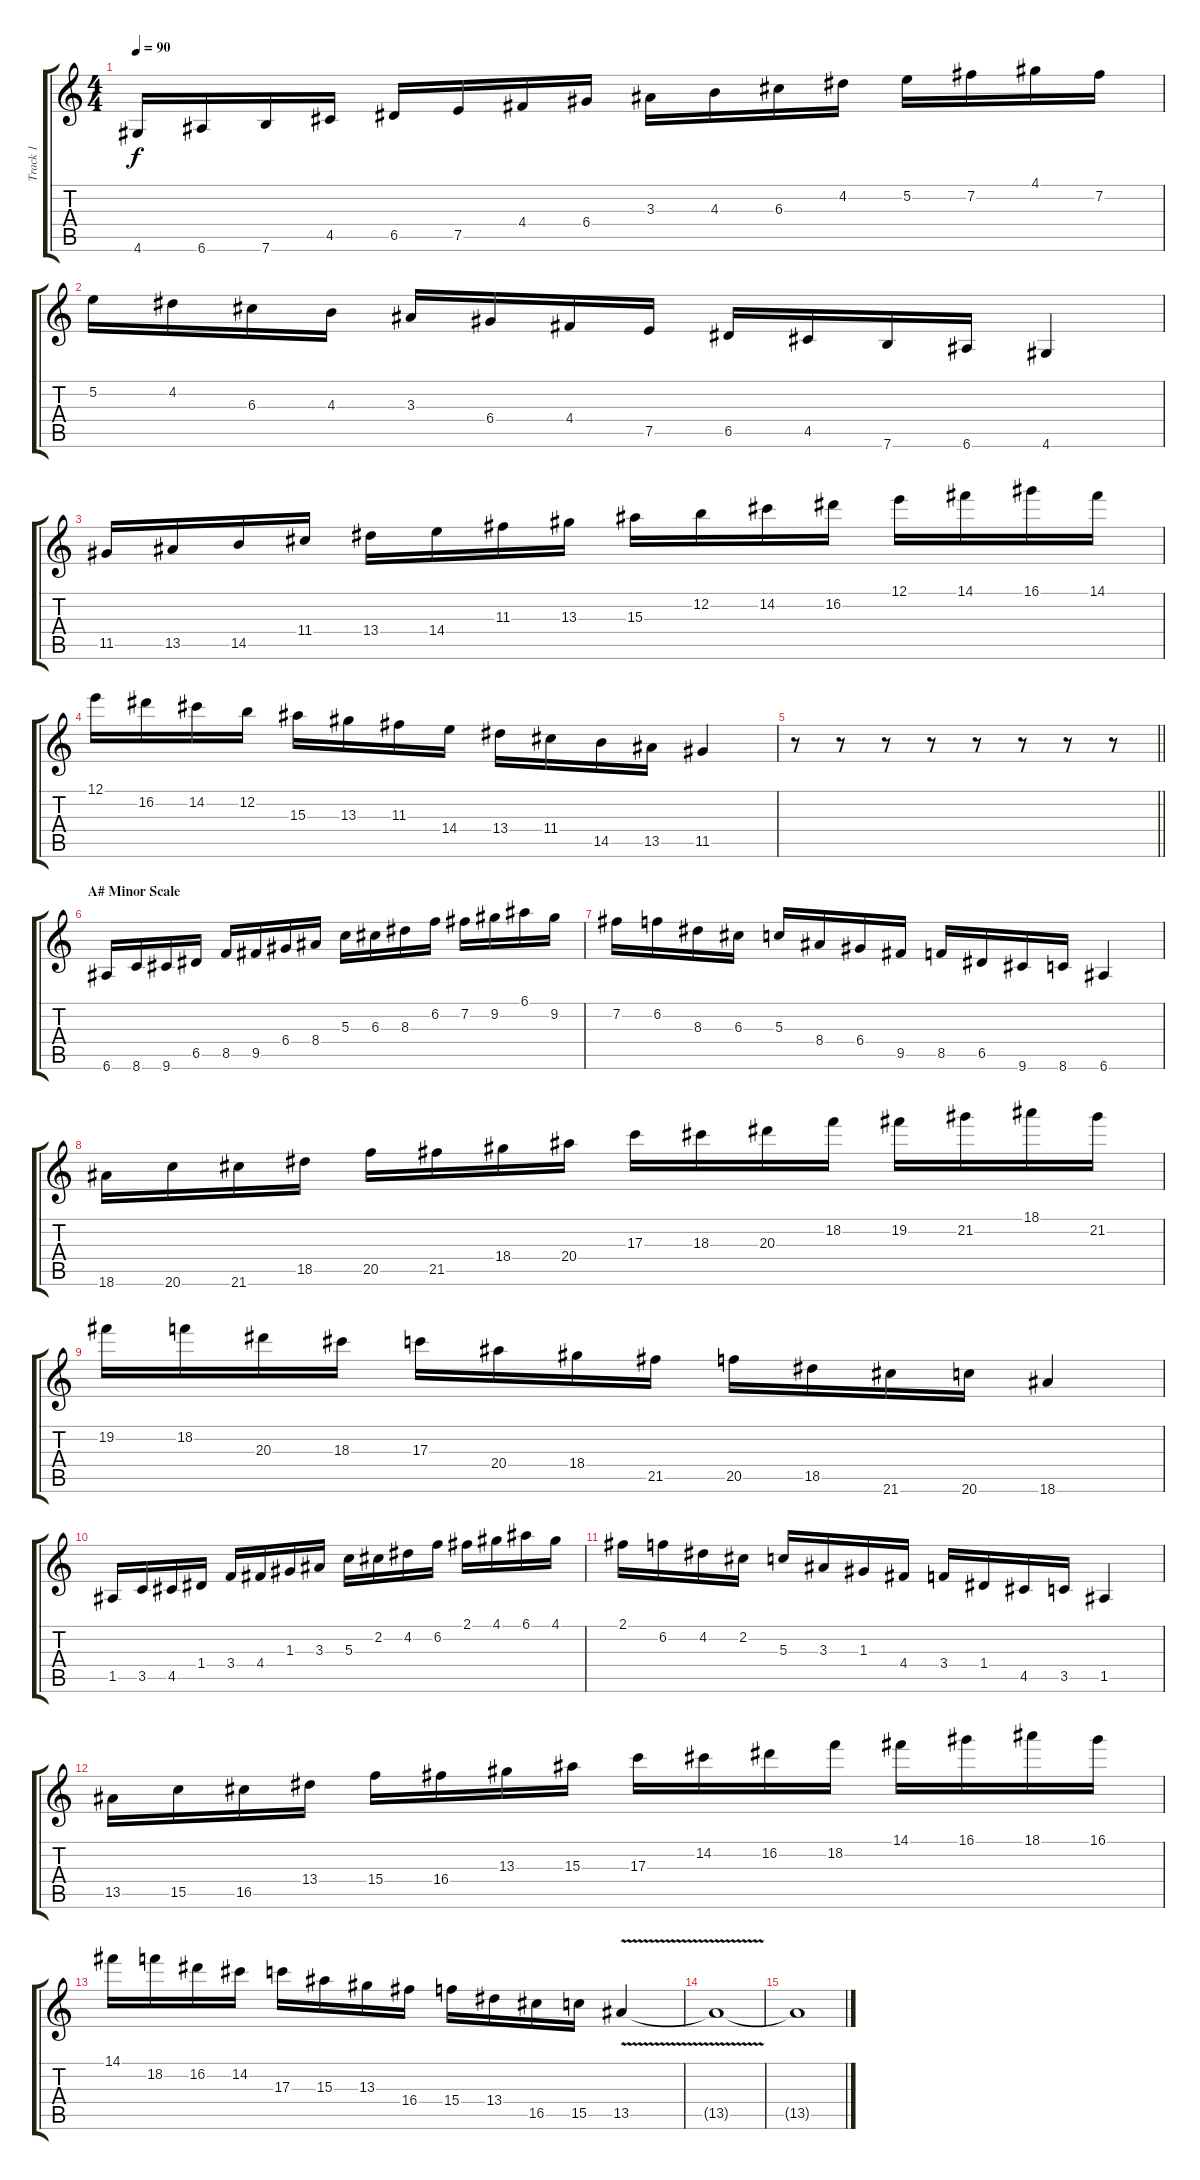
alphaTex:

\track ("Track 1" "Track 1") {instrument overdrivenguitar}
\staff {score tabs}
\tuning (E4 B3 G3 D3 A2 E2) {hide}
\ts (4 4)
\tempo 90
\clef g2
\ks c
4.6.16{dy f} 6.6.16 7.6.16 4.5.16 6.5.16 7.5.16 4.4.16 6.4.16 3.3.16 4.3.16 6.3.16 4.2.16 5.2.16 7.2.16 4.1.16 7.2.16 |
5.2.16 4.2.16 6.3.16 4.3.16 3.3.16 6.4.16 4.4.16 7.5.16 6.5.16 4.5.16 7.6.16 6.6.16 4.6.4 |
11.5.16 13.5.16 14.5.16 11.4.16 13.4.16 14.4.16 11.3.16 13.3.16 15.3.16 12.2.16 14.2.16 16.2.16 12.1.16 14.1.16 16.1.16 14.1.16 |
12.1.16 16.2.16 14.2.16 12.2.16 15.3.16 13.3.16 11.3.16 14.4.16 13.4.16 11.4.16 14.5.16 13.5.16 11.5.4 |
\barLineRight lightlight
r.8 r.8 r.8 r.8 r.8 r.8 r.8 r.8 |
\section ("" "A# Minor Scale")
6.6.16 8.6.16 9.6.16 6.5.16 8.5.16 9.5.16 6.4.16 8.4.16 5.3.16 6.3.16 8.3.16 6.2.16 7.2.16 9.2.16 6.1.16 9.2.16 |
7.2.16 6.2.16 8.3.16 6.3.16 5.3.16 8.4.16 6.4.16 9.5.16 8.5.16 6.5.16 9.6.16 8.6.16 6.6.4 |
18.6.16 20.6.16 21.6.16 18.5.16 20.5.16 21.5.16 18.4.16 20.4.16 17.3.16 18.3.16 20.3.16 18.2.16 19.2.16 21.2.16 18.1.16 21.2.16 |
19.2.16 18.2.16 20.3.16 18.3.16 17.3.16 20.4.16 18.4.16 21.5.16 20.5.16 18.5.16 21.6.16 20.6.16 18.6.4 |
1.5.16 3.5.16 4.5.16 1.4.16 3.4.16 4.4.16 1.3.16 3.3.16 5.3.16 2.2.16 4.2.16 6.2.16 2.1.16 4.1.16 6.1.16 4.1.16 |
2.1.16 6.2.16 4.2.16 2.2.16 5.3.16 3.3.16 1.3.16 4.4.16 3.4.16 1.4.16 4.5.16 3.5.16 1.5.4 |
13.5.16 15.5.16 16.5.16 13.4.16 15.4.16 16.4.16 13.3.16 15.3.16 17.3.16 14.2.16 16.2.16 18.2.16 14.1.16 16.1.16 18.1.16 16.1.16 |
14.1.16 18.2.16 16.2.16 14.2.16 17.3.16 15.3.16 13.3.16 16.4.16 15.4.16 13.4.16 16.5.16 15.5.16 13.5{v}.4 |
13.5{t}.1 |
13.5{t}.1
